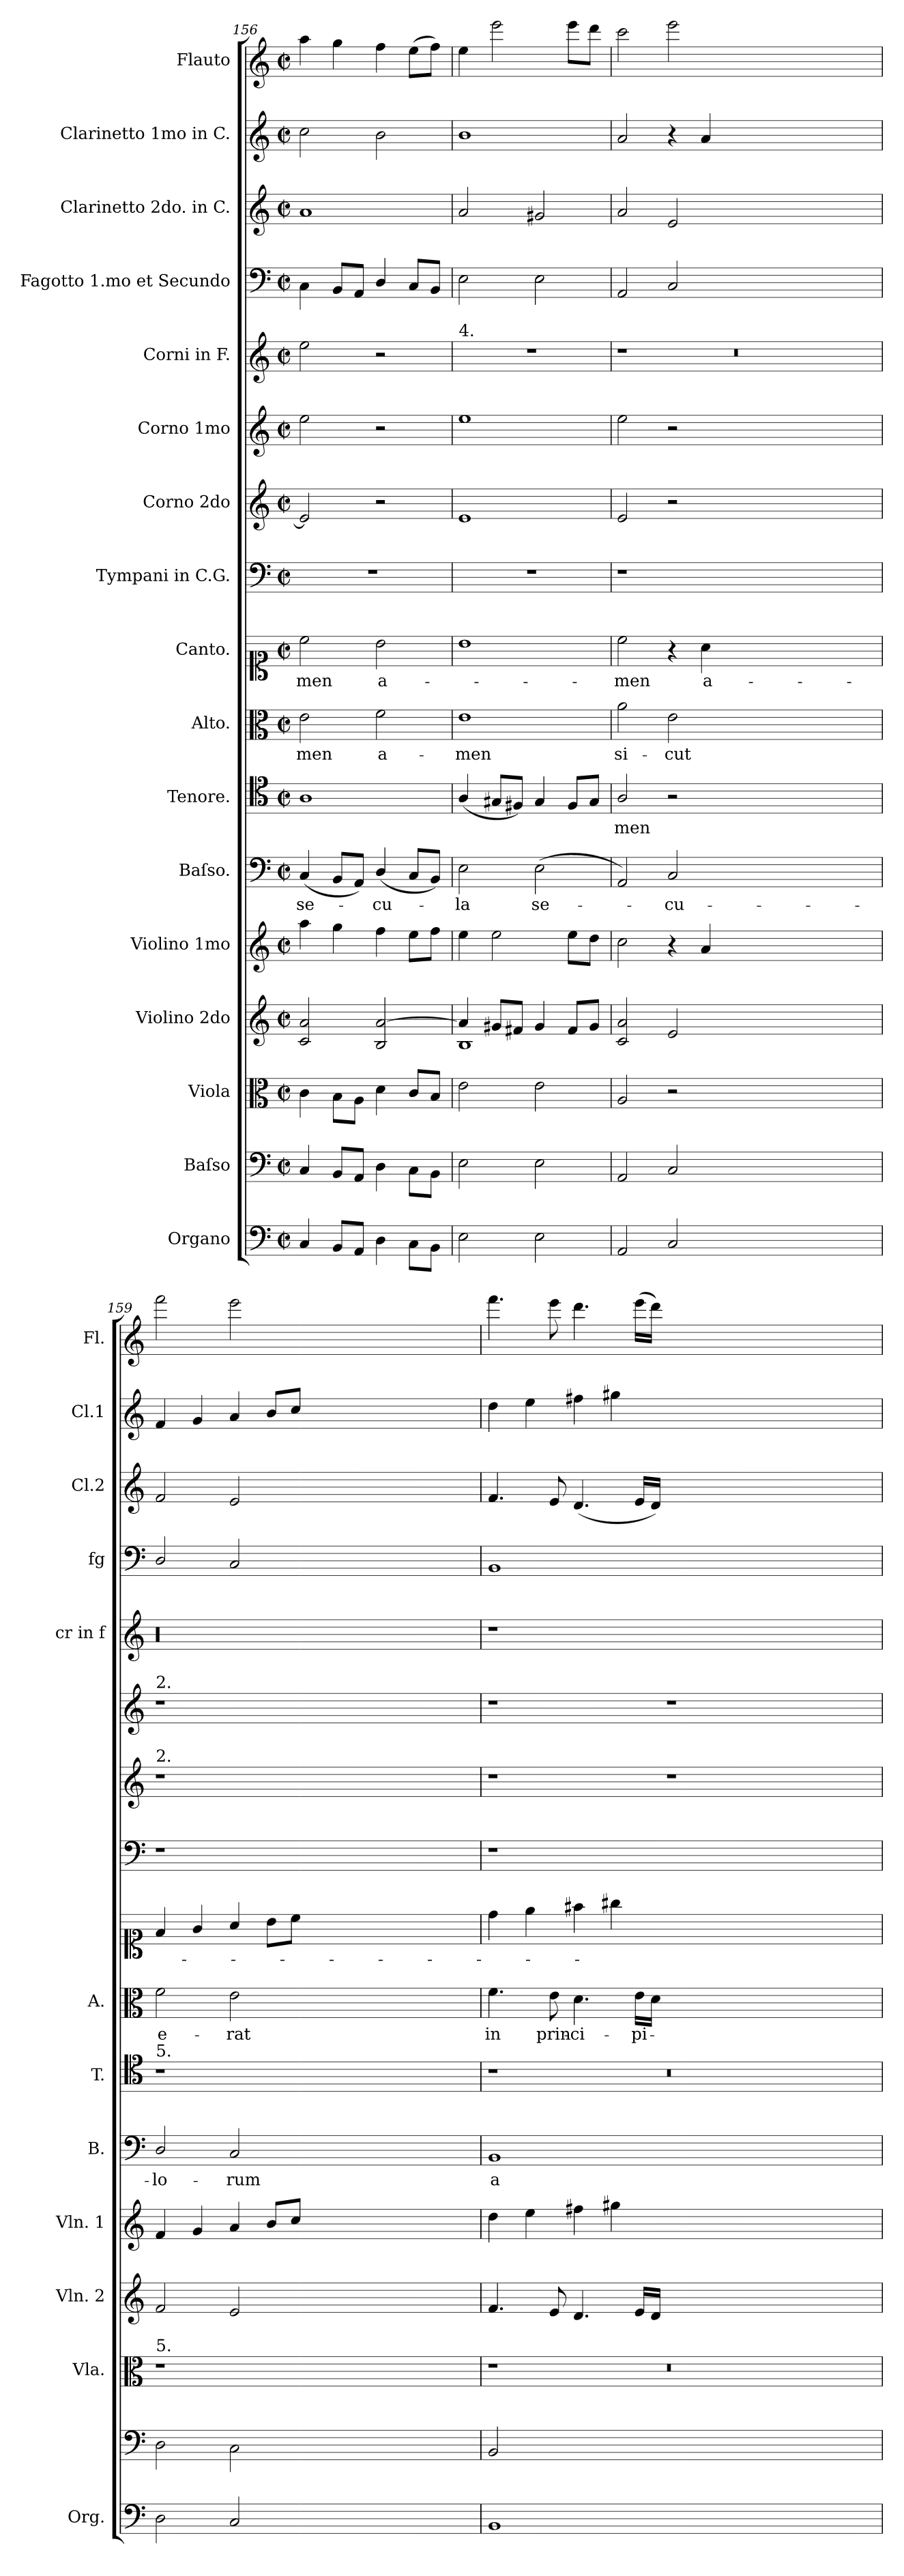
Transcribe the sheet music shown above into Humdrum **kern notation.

**kern	**kern	**kern	**kern	**kern	**kern	**text	**kern	**text	**kern	**text	**kern	**text	**kern	**kern	**kern	**kern	**kern	**kern	**kern	**kern
*part17	*part16	*part15	*part14	*part13	*part12	*part12	*part11	*part11	*part10	*part10	*part9	*part9	*part8	*part7	*part6	*part5	*part4	*part3	*part2	*part1
*staff17	*staff16	*staff15	*staff14	*staff13	*staff12	*staff12	*staff11	*staff11	*staff10	*staff10	*staff9	*staff9	*staff8	*staff7	*staff6	*staff5	*staff4	*staff3	*staff2	*staff1
*I"Organo	*I"Baſso	*I"Viola	*I"Violino 2do	*I"Violino 1mo	*I"Baſso.	*	*I"Tenore.	*	*I"Alto.	*	*I"Canto.	*	*I"Tympani in C.G.	*I"Corno 2do	*I"Corno 1mo	*I"Corni in F.	*I"Fagotto 1.mo et Secundo	*I"Clarinetto 2do. in C.	*I"Clarinetto 1mo in C.	*I"Flauto
*I'Org.	*	*I'Vla.	*I'Vln. 2	*I'Vln. 1	*I'B.	*	*I'T.	*	*I'A.	*	*	*	*	*	*	*I'cr in f	*I'fg	*I'Cl.2	*I'Cl.1	*I'Fl.
*clefF4	*clefF4	*clefC3	*clefG2	*clefG2	*clefF4	*	*clefC4	*	*clefC3	*	*clefC1	*	*clefF4	*clefG2	*clefG2	*clefG2	*clefF4	*clefG2	*clefG2	*clefG2
*	*	*	*	*	*	*	*	*	*	*	*	*	*	*	*	*ITrd4c7	*	*	*	*
*k[]	*k[]	*k[]	*k[]	*k[]	*k[]	*	*k[]	*	*k[]	*	*k[]	*	*k[]	*k[]	*k[]	*k[b-]	*k[]	*k[]	*k[]	*k[]
*M2/2	*M2/2	*M2/2	*M2/2	*M2/2	*M2/2	*	*M2/2	*	*M2/2	*	*M2/2	*	*M2/2	*M2/2	*M2/2	*M2/2	*M2/2	*M2/2	*M2/2	*M2/2
*met(c|)	*met(c|)	*met(c|)	*met(c|)	*met(c|)	*met(c|)	*	*met(c|)	*	*met(c|)	*	*met(c|)	*	*met(c|)	*met(c|)	*met(c|)	*met(c|)	*met(c|)	*met(c|)	*met(c|)	*met(c|)
=156	=156	=156	=156	=156	=156	=156	=156	=156	=156	=156	=156	=156	=156	=156	=156	=156	=156	=156	=156	=156
4C/	4C/	4c\	2c/ 2a/	4aa\	(4C/	se-	1A\	.	2e\	-men	2cc\	-men	1r	2e/]	2ee\	2a\	4C\	1a/	2cc\	4aa\
8BB/L	8BB/L	8B\L	.	4gg\	8BB/L	.	.	.	.	.	.	.	.	.	.	.	8BB/L	.	.	4gg\
8AA/J	8AA/J	8A\J	.	.	8AA/J)	.	.	.	.	.	.	.	.	.	.	.	8AA/J	.	.	.
4D\	4D\	4d\	2B/ [2a/	4ff\	(4D/	-cu-	.	.	2f\	a-	2b\	a-	.	2r	2r	2r	4D/	.	2b\	4ff\
8C\L	8C\L	8c/L	.	8ee\L	8C/L	.	.	.	.	.	.	.	.	.	.	.	8C/L	.	.	(8ee\L
8BB\J	8BB\J	8B/J	.	8ff\J	8BB/J)	.	.	.	.	.	.	.	.	.	.	.	8BB/J	.	.	8ff\J)
=157	=157	=157	=157	=157	=157	=157	=157	=157	=157	=157	=157	=157	=157	=157	=157	=157	=157	=157	=157	=157
*	*	*	*^	*	*	*	*	*	*	*	*	*	*	*	*	*	*	*	*	*
!	!	!	!	!	!	!	!	!	!	!	!	!	!	!	!	!	!LO:TX:a:t=4.	!	!	!	!
2E\	2E\	2e\	4a/]	1B\	4ee\	2E\	-la	(4A/	.	1e\	-men	1b\	.	1r	1e/	1ee\	1r	2E\	2a/	1b\	4ee\
.	.	.	8g#X/L	.	2ee\	.	.	8G#X/L	.	.	.	.	.	.	.	.	.	.	.	.	2eee\
.	.	.	8f#X/J	.	.	.	.	8F#X/J)	.	.	.	.	.	.	.	.	.	.	.	.	.
2E\	2E\	2e\	4g#/	.	.	(2E\	se-	4G#/	.	.	.	.	.	.	.	.	.	2E\	2g#X/	.	.
.	.	.	8f#/L	.	8ee\L	.	.	8F#/L	.	.	.	.	.	.	.	.	.	.	.	.	8eee\L
.	.	.	8g#/J	.	8dd\J	.	.	8G#/J	.	.	.	.	.	.	.	.	.	.	.	.	8ddd\J
*	*	*	*v	*v	*	*	*	*	*	*	*	*	*	*	*	*	*	*	*	*	*
=158	=158	=158	=158	=158	=158	=158	=158	=158	=158	=158	=158	=158	=158	=158	=158	=158	=158	=158	=158	=158
2AA/	2AA/	2A/	2c/ 2a/	2cc\	2AA/)	.	2A/	-men	2a\	si-	2cc\	-men	1r	2e/	2ee\	1r	2AA/	2a/	2a/	2ccc\
2C/	2C/	2r	2e/	4r	2C/	-cu-	2r	.	2e\	-cut	4r	.	.	2r	2r	.	2C/	2e/	4r	2eee\
.	.	.	.	4a/	.	.	.	.	.	.	4a\	a-	.	.	.	.	.	.	4a/	.
0.ryy	0.ryy	0.ryy	0.ryy	0.ryy	0.ryy	.	0.ryy	.	0.ryy	.	0.ryy	.	0.ryy	0.ryy	0.ryy	0.r	0.ryy	0.ryy	0.ryy	0.ryy
=159	=159	=159	=159	=159	=159	=159	=159	=159	=159	=159	=159	=159	=159	=159	=159	=159	=159	=159	=159	=159
!	!	!	!	!	!	!	!	!	!	!	!	!	!	!	!LO:TX:a:t=2.	!	!	!	!	!
!	!	!	!	!	!	!	!	!	!	!	!	!	!	!LO:TX:a:t=2.	!	!	!	!	!	!
!	!	!	!	!	!	!	!LO:TX:a:t=5.	!	!	!	!	!	!	!	!	!	!	!	!	!
!	!	!LO:TX:a:t=5.	!	!	!	!	!	!	!	!	!	!	!	!	!	!	!	!	!	!
2D\	2D\	1r	2f/	4f/	2D/	-lo-	1r	.	2f\	e-	4f/	.	1r	1r	1r	00r	2D/	2f/	4f/	2fff\
.	.	.	.	4g/	.	.	.	.	.	.	4g/	.	.	.	.	.	.	.	4g/	.
2C/	2C\	.	2e/	4a/	2C/	-rum	.	.	2e\	-rat	4a/	.	.	.	.	.	2C/	2e/	4a/	2eee\
.	.	.	.	8b/L	.	.	.	.	.	.	8b\L	.	.	.	.	.	.	.	8b/L	.
.	.	.	.	8cc/J	.	.	.	.	.	.	8cc\J	.	.	.	.	.	.	.	8cc/J	.
0.ryy	0.ryy	0.ryy	0.ryy	0.ryy	0.ryy	.	0.ryy	.	0.ryy	.	0.ryy	.	0.ryy	0.ryy	0.ryy	.	0.ryy	0.ryy	0.ryy	0.ryy
=160	=160	=160	=160	=160	=160	=160	=160	=160	=160	=160	=160	=160	=160	=160	=160	=160	=160	=160	=160	=160
!	!LO:N:vis=2	!	!	!	!	!	!	!	!	!	!	!	!	!	!	!	!	!	!	!
1BB/	1BB/	1r	4.f/	4dd\	1BB/	a-	1r	.	4.f\	in	4dd\	.	1r	1r	1r	1r	1BB/	4.f/	4dd\	4.fff\
.	.	.	.	4ee\	.	.	.	.	.	.	4ee\	.	.	.	.	.	.	.	4ee\	.
.	.	.	8e/	.	.	.	.	.	8e\	prin-	.	.	.	.	.	.	.	8e/	.	8eee\
.	.	.	4.d/	4ff#X\	.	.	.	.	4.d\	-ci-	4ff#X\	.	.	.	.	.	.	(4.d/	4ff#X\	4.ddd\
.	.	.	.	4gg#X\	.	.	.	.	.	.	4gg#X\	.	.	.	.	.	.	.	4gg#X\	.
.	.	.	16e/LL	.	.	.	.	.	16e\LL	-pi-	.	.	.	.	.	.	.	16e/LL	.	(16eee\LL
.	.	.	16d/JJ	.	.	.	.	.	16d\JJ	.	.	.	.	.	.	.	.	16d/JJ)	.	16ddd\JJ)
0.ryy	0.ryy	0.r	0.ryy	0.ryy	0.ryy	.	0.r	.	0.ryy	.	0.ryy	.	0.ryy	1r	1r	0.ryy	0.ryy	0.ryy	0.ryy	0.ryy
.	.	.	.	.	.	.	.	.	.	.	.	.	.	0ryy	0ryy	.	.	.	.	.
=	=	=	=	=	=	=	=	=	=	=	=	=	=	=	=	=	=	=	=	=
*-	*-	*-	*-	*-	*-	*-	*-	*-	*-	*-	*-	*-	*-	*-	*-	*-	*-	*-	*-	*-
